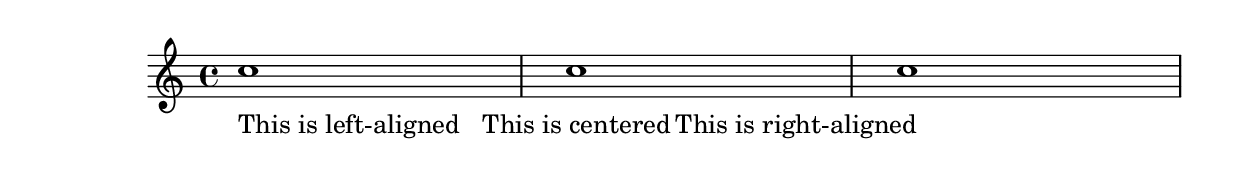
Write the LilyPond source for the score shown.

%% Do not edit this file; it is auto-generated from LSR http://lsr.dsi.unimi.it
%% This file is in the public domain.
\version "2.13.1"

\header {
  lsrtags = "text, vocal-music"

  texidoces = "
La alineación horizontal de la letra se puede ajustar sobreescribiendo
la propiedad @code{self-alignment-X} del objeto @code{LyricText}.
@code{#-1} es izquierda, @code{#0} es centrado y @code{#1} es derecha;
sin embargo, puede usar también @code{#LEFT}, @code{#CENTER} y
@code{#RIGHT}.

"
  doctitlees = "Alineación de la letra"

  texidoc = "
Horizontal alignment for lyrics cam be set by overriding the
@code{self-alignment-X} property of the @code{LyricText} object.
@code{#-1} is left, @code{#0} is center and @code{#1} is right;
however, you can use @code{#LEFT}, @code{#CENTER} and @code{#RIGHT} as
well. 

"
  doctitle = "Lyrics alignment"
} % begin verbatim

\layout { ragged-right = ##f }
\relative c'' {
  c1
  c1
  c1
}
\addlyrics {
  \once \override LyricText #'self-alignment-X = #LEFT
  "This is left-aligned"
  \once \override LyricText #'self-alignment-X = #CENTER
  "This is centered" 
  \once \override LyricText #'self-alignment-X = #1
  "This is right-aligned"
}
